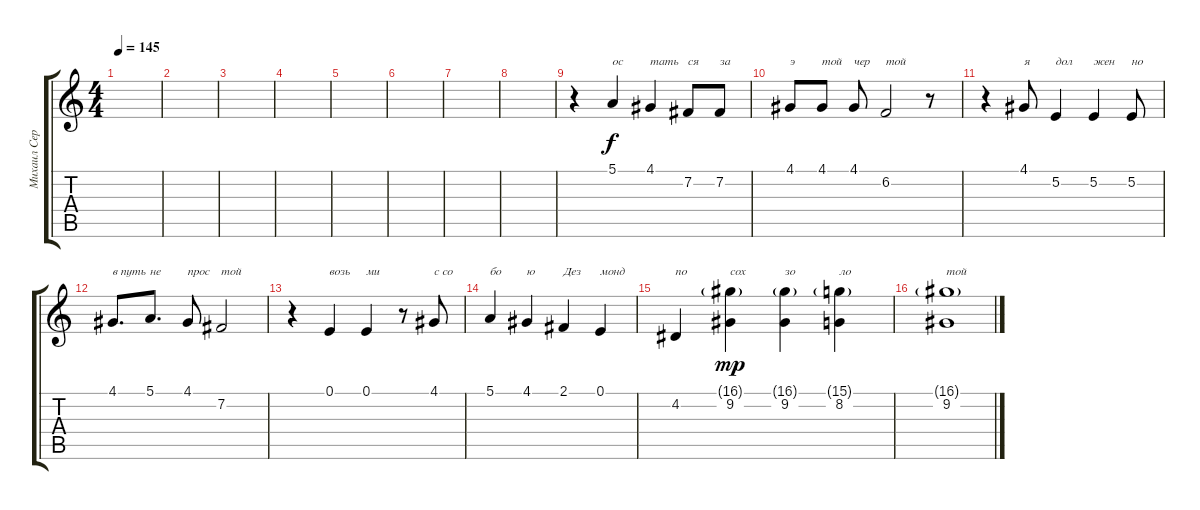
\track ("Михаил Серышев" "Михаил Сер") {instrument cello}
\staff {score tabs}
\tuning (E4 B3 G3 D3 A2 E2) {hide}
\ts (4 4)
\tempo 145
\clef g2
\ks c
|
|
|
|
|
|
|
|
r.4 5.1.4{txt "ос"} 4.1.4{txt "тать"} 7.2.8{txt "ся"} 7.2.8{txt "за"} |
4.1.8{txt "э"} 4.1.8{txt "той"} 4.1.8{txt "чер"} 6.2.2{txt "той"} r.8 |
r.4 4.1.8{txt "я"} 5.2.4{txt "дол"} 5.2.4{txt "жен"} 5.2.8{txt "но"} |
4.1.8{d txt "в путь"} 5.1.8{d txt "не"} 4.1.8{txt "прос"} 7.2.2{txt "той"} |
r.4 0.1.4{txt "возь"} 0.1.4{txt "ми"} r.8 4.1.8{txt "с со"} |
5.1.4{txt "бо"} 4.1.4{txt "ю"} 2.1.4{txt "Дез"} 0.1.4{txt "монд"} |
4.2.4{txt "по"} (16.1{g} 9.2).4{txt "сох" dy mp} (16.1{g} 9.2).4{txt "зо"} (15.1{g} 8.2).4{txt "ло"} |
(16.1{g} 9.2).1{txt "той"}
